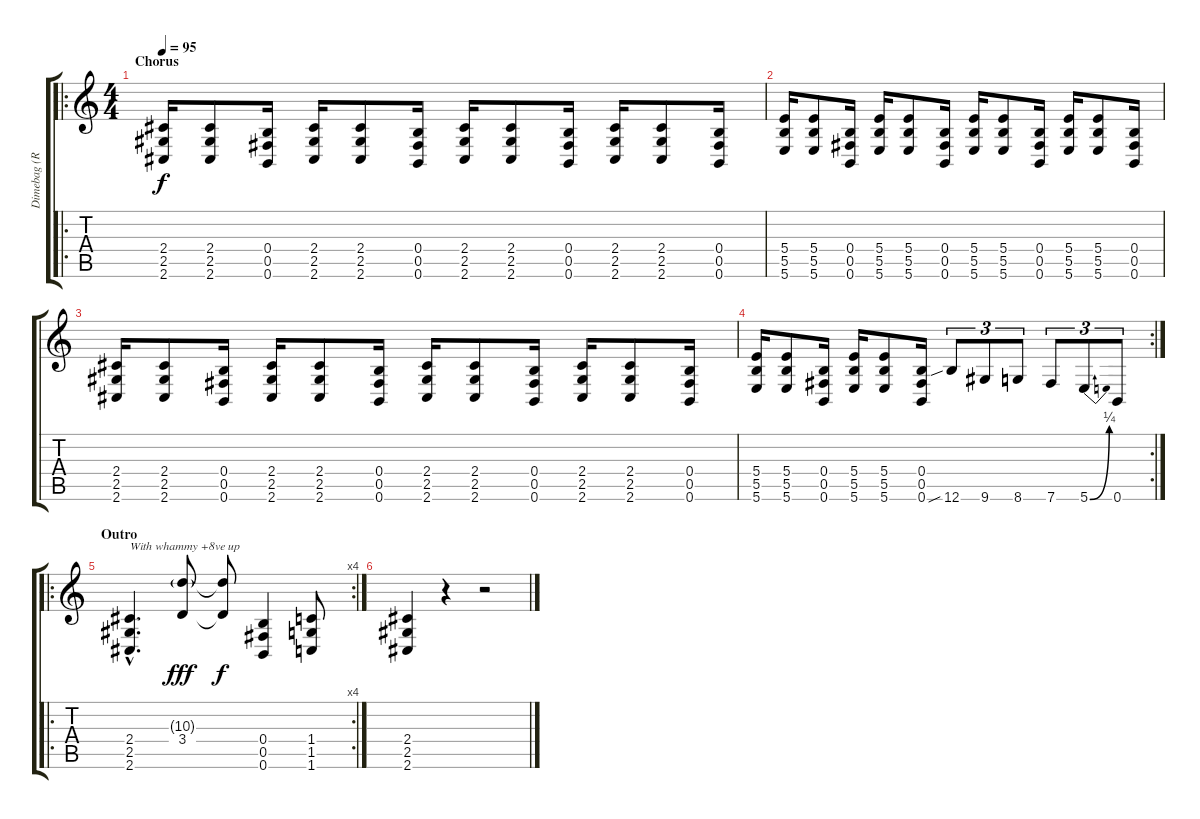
\track ("Dimebag (Rythm)" "Dimebag (R") {instrument distortionguitar}
\staff {score tabs}
\tuning (Db4 Ab3 E3 B2 Gb2 B1) {hide}
\ro
\ts (4 4)
\section ("" "Chorus")
\tempo 95
\clef g2
\ks c
(2.4 2.5 2.6).16{dy f} (2.4 2.5 2.6).8 (0.4 0.5 0.6).16 (2.4 2.5 2.6).16 (2.4 2.5 2.6).8 (0.4 0.5 0.6).16 (2.4 2.5 2.6).16 (2.4 2.5 2.6).8 (0.4 0.5 0.6).16 (2.4 2.5 2.6).16 (2.4 2.5 2.6).8 (0.4 0.5 0.6).16 |
(5.4 5.5 5.6).16 (5.4 5.5 5.6).8 (0.4 0.5 0.6).16 (5.4 5.5 5.6).16 (5.4 5.5 5.6).8 (0.4 0.5 0.6).16 (5.4 5.5 5.6).16 (5.4 5.5 5.6).8 (0.4 0.5 0.6).16 (5.4 5.5 5.6).16 (5.4 5.5 5.6).8 (0.4 0.5 0.6).16 |
(2.4 2.5 2.6).16 (2.4 2.5 2.6).8 (0.4 0.5 0.6).16 (2.4 2.5 2.6).16 (2.4 2.5 2.6).8 (0.4 0.5 0.6).16 (2.4 2.5 2.6).16 (2.4 2.5 2.6).8 (0.4 0.5 0.6).16 (2.4 2.5 2.6).16 (2.4 2.5 2.6).8 (0.4 0.5 0.6).16 |
\rc 2
(5.4 5.5 5.6).16 (5.4 5.5 5.6).8 (0.4 0.5 0.6).16 (5.4 5.5 5.6).16 (5.4 5.5 5.6).8 (0.4 0.5 0.6).16 12.6{sib}.8{tu (3 2)} 9.6.8{tu (3 2)} 8.6.8{tu (3 2)} 7.6.8{tu (3 2)} 5.6{be (bend 0 0 60 1)}.8{tu (3 2)} 0.6.8{tu (3 2)} |
\ro
\rc 4
\section ("" "Outro")
(2.4{hac} 2.5{hac} 2.6{hac}).4{d txt "With whammy +8ve up"} (10.3{g} 3.4).8{dy fff} (10.3{t} 3.4{t}).8{dy f} (0.4 0.5 0.6).4 (1.4 1.5 1.6).8 |
(2.4 2.5 2.6).4 r.4 r.2
